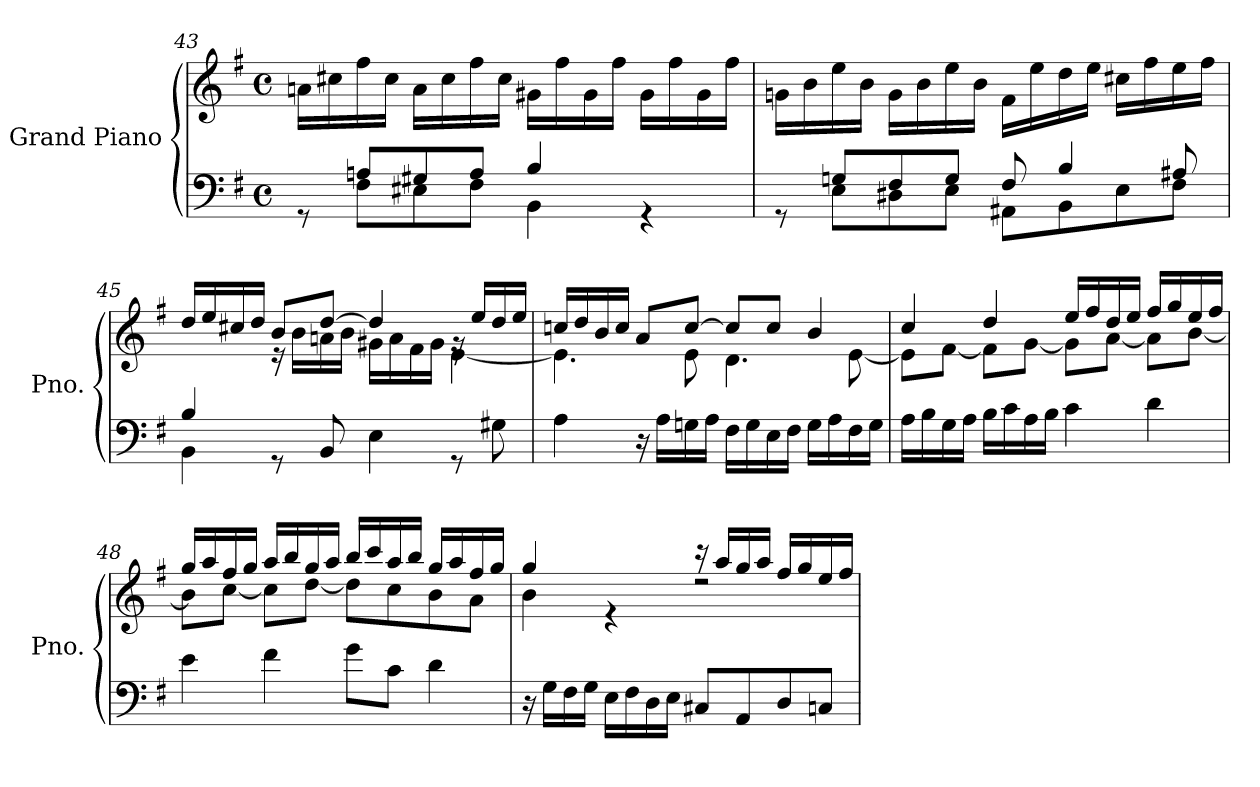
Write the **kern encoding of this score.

**kern	**kern
*part1	*part1
*staff2	*staff1
*I"Grand Piano	*
*I'Pno.	*
*clefF4	*clefG2
*k[f#]	*k[f#]
*M4/4	*M4/4
*met(c)	*met(c)
=43	=43
*^	*
8rGG	8ryy	16an\LL
.	.	16cc#X\
8An/L	8F#\L	16ff#\
.	.	16cc#\JJ
8G#X/	8E#X\	16a\LL
.	.	16cc#\
8A/J	8F#\J	16ff#\
.	.	16cc#\JJ
4B/	4BB\	16g#X\LL
.	.	16ff#\
.	.	16g#\
.	.	16ff#\JJ
4rGG	4ryy	16g#\LL
.	.	16ff#\
.	.	16g#\
.	.	16ff#\JJ
!!LO:PB:g=z
=44	=44	=44
8rGG	8ryy	16gn\LL
.	.	16b\
8Gn/L	8E\L	16ee\
.	.	16b\JJ
8F#/	8D#X\	16g\LL
.	.	16b\
8G/J	8E\J	16ee\
.	.	16b\JJ
8F#/	8AA#X\L	16f#\LL
.	.	16ee\
4B/	8BB\	16dd\
.	.	16ee\JJ
.	8E\	16cc#X\LL
.	.	16ff#\
8A#X/	8F#\J	16ee\
.	.	16ff#\JJ
=45	=45	=45
*	*	*^
4B/	4BB\	16dd/LL	4ryy
.	.	16ee/	.
.	.	16cc#X/	.
.	.	16dd/JJ	.
8rGG	2.ryy	8b/L	16r
.	.	.	16b\LL
8BB/	.	[8dd/J	16an\
.	.	.	16b\JJ
4E\	.	4dd/]	16g#X\LL
.	.	.	16a\
.	.	.	16f#\
.	.	.	16g#\JJ
8rGG	.	16rg	[4e\
.	.	16ee/LL	.
8G#X\	.	16dd/	.
.	.	16ee/JJ	.
*v	*v	*	*
=46	=46	=46
4A\	16ccn/LL	4.e\]
.	16dd/	.
.	16b/	.
.	16cc/JJ	.
16r	8a/L	.
16A\LL	.	.
16Gn\	[8cc/J	8e\
16A\JJ	.	.
16F#\LL	8cc/L]	4.d\
16G\	.	.
16E\	8cc/J	.
16F#\JJ	.	.
16G\LL	4b/	.
16A\	.	.
16F#\	.	[8e\
16G\JJ	.	.
!!LO:LB:g=z	!!
=47	=47	=47
16A\LL	4cc/	8e\L]
16B\	.	.
16G\	.	[8f#\J
16A\JJ	.	.
16B\LL	4dd/	8f#\L]
16c\	.	.
16A\	.	[8g\J
16B\JJ	.	.
4c\	16ee/LL	8g\L]
.	16ff#/	.
.	16dd/	[8a\J
.	16ee/JJ	.
4d\	16ff#/LL	8a\L]
.	16gg/	.
.	16ee/	[8b\J
.	16ff#/JJ	.
=48	=48	=48
4e\	16gg/LL	8b\L]
.	16aa/	.
.	16ff#/	[8cc\J
.	16gg/JJ	.
4f#\	16aa/LL	8cc\L]
.	16bb/	.
.	16gg/	[8dd\J
.	16aa/JJ	.
8g\L	16bb/LL	8dd\L]
.	16ccc/	.
8c\J	16aa/	8cc\
.	16bb/JJ	.
4d\	16gg/LL	8b\
.	16aa/	.
.	16ff#/	8a\J
.	16gg/JJ	.
=49	=49	=49
16r	4gg/	4b\
16G\LL	.	.
16F#\	.	.
16G\JJ	.	.
16E\LL	4re	4ryy
16F#\	.	.
16D\	.	.
16E\JJ	.	.
8C#X/L	16r	2rdd
.	16aa/LL	.
8AA/	16gg/	.
.	16aa/JJ	.
8D/	16ff#/LL	.
.	16gg/	.
8Cn/J	16ee/	.
.	16ff#/JJ	.
*	*v	*v
=	=
*-	*-
